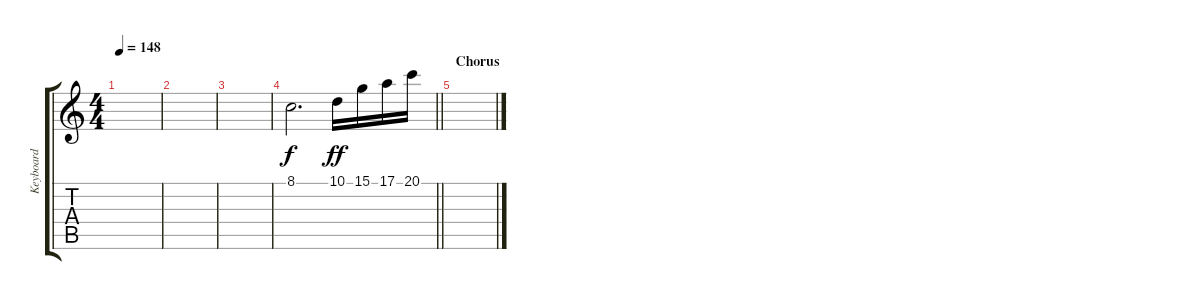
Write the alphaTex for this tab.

\track ("Keyboard" "Keyboard") {instrument choiraahs}
\staff {score tabs}
\tuning (E4 B3 G3 D3 A2 E2) {hide}
\ts (4 4)
\tempo 148
\clef g2
\ks c
|
|
|
\barLineRight lightlight
8.1.2{d dy f volume 16 instrument stringensemble1} 10.1.16{dy ff} 15.1.16 17.1.16 20.1.16 |
\section ("" "Chorus")
